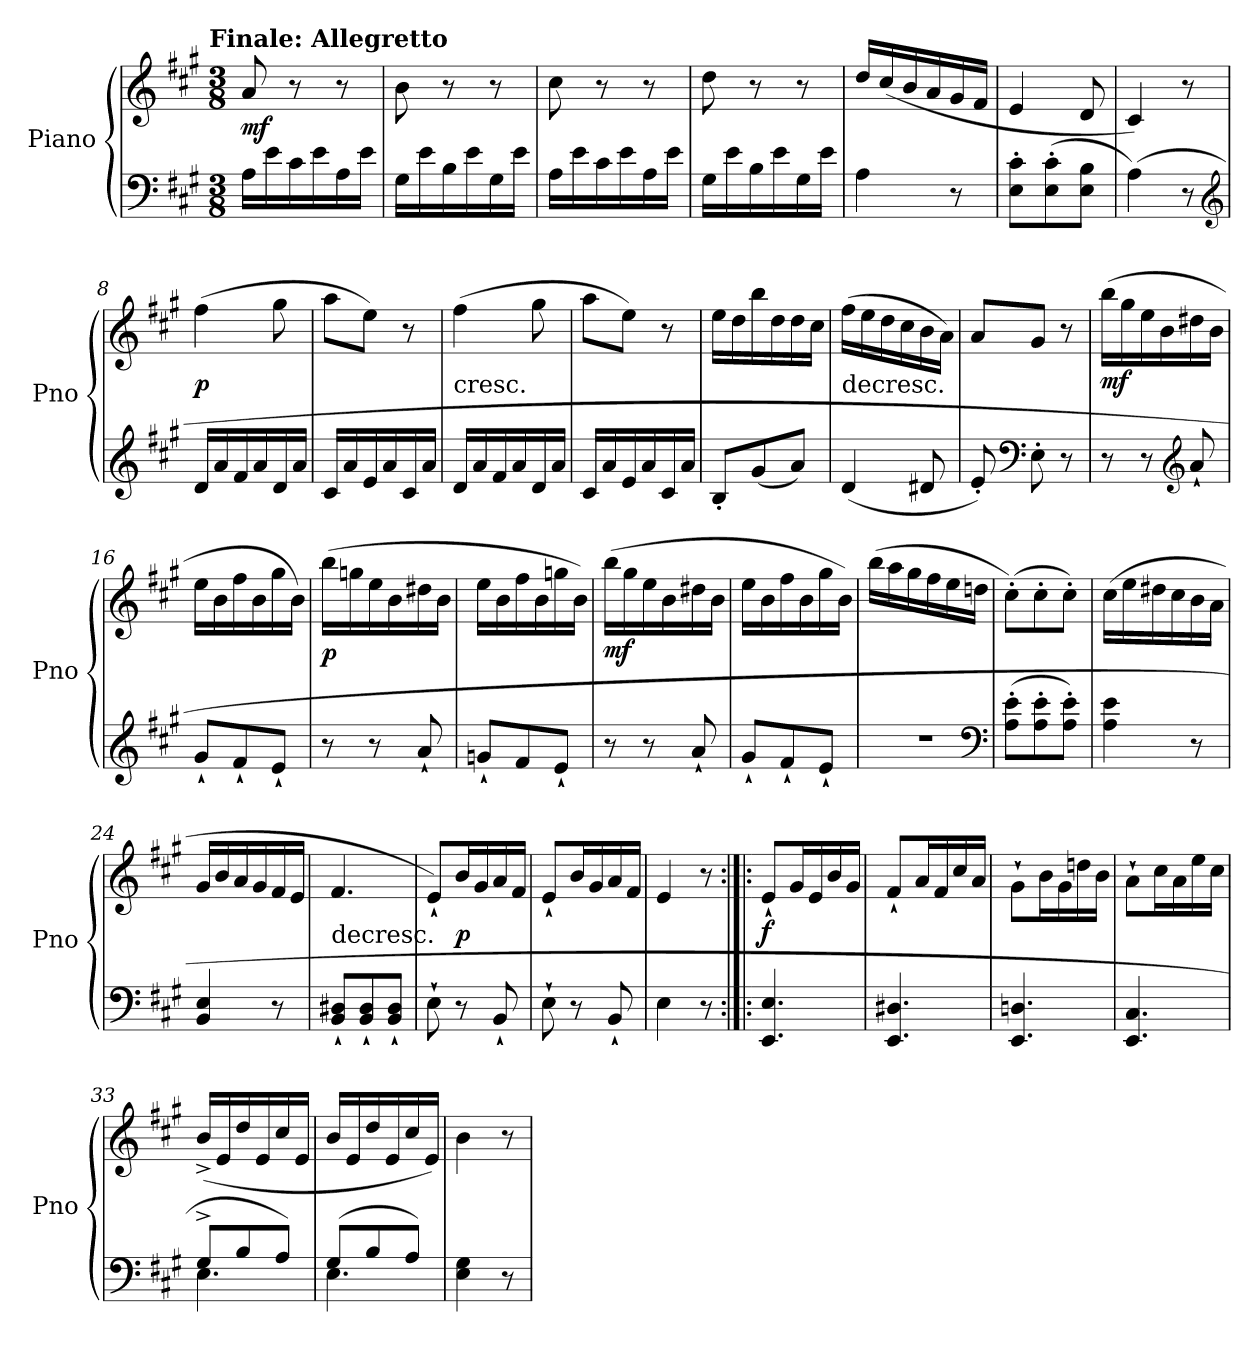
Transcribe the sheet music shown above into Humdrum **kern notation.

**kern	**kern	**dynam
*part1	*part1	*part1
*staff2	*staff1	*staff1/2
*I"Piano	*	*
*I'Pno	*	*
*clefF4	*clefG2	*
*k[f#c#g#]	*k[f#c#g#]	*
*A:	*A:	*
!!LO:TX:omd:t=Finale&colon; Allegretto
*M3/8	*M3/8	*
*MM112	*MM112	*
=1	=1	=1
16A\LL	8a/	mf
16e\	.	.
16c#\	8r	.
16e\	.	.
16A\	8r	.
16e\JJ	.	.
=2	=2	=2
16G#\LL	8b\	.
16e\	.	.
16B\	8r	.
16e\	.	.
16G#\	8r	.
16e\JJ	.	.
=3	=3	=3
16A\LL	8cc#\	.
16e\	.	.
16c#\	8r	.
16e\	.	.
16A\	8r	.
16e\JJ	.	.
=4	=4	=4
16G#\LL	8dd\	.
16e\	.	.
16B\	8r	.
16e\	.	.
16G#\	8r	.
16e\JJ	.	.
=5	=5	=5
4A\	16dd/LL	.
.	(16cc#/	.
.	16b/	.
.	16a/	.
8r	16g#/	.
.	16f#/JJ	.
=6	=6	=6
8E'\ 8c#'\L	4e/	.
(8E'\ 8c#'\	.	.
8E\ 8B\J	8d/	.
=7	=7	=7
(4A\)	4c#/)	.
8r	8r	.
*clefG2	*	*
=8	=8	=8
16d/LL	(4ff#\	p
16a/	.	.
16f#/	.	.
16a/	.	.
16d/	8gg#\	.
16a/JJ	.	.
=9	=9	=9
16c#/LL	8aa\L	.
16a/	.	.
16e/	8ee\J)	.
16a/	.	.
16c#/	8r	.
16a/JJ	.	.
=10	=10	=10
!	!LO:TX:c:t=cresc.	!
16d/LL	(4ff#\	.
16a/	.	.
16f#/	.	.
16a/	.	.
16d/	8gg#\	.
16a/JJ	.	.
=11	=11	=11
16c#/LL	8aa\L	.
16a/	.	.
16e/	8ee\J)	.
16a/	.	.
16c#/	8r	.
16a/JJ	.	.
=12	=12	=12
8B'/L	16ee\LL	.
.	16dd\	.
(8g#/	16bb\	.
.	16dd\	.
8a/J)	16dd\	.
.	16cc#\JJ	.
=13	=13	=13
!	!LO:TX:c:t=decresc.	!
(4d/	(16ff#\LL	.
.	16ee\	.
.	16dd\	.
.	16cc#\	.
8d#X/	16b\	.
.	16a\JJ)	.
=14	=14	=14
8e'/)	8a/L	.
*clefF4	*	*
8E'\	8g#/J	.
8r	8r	.
=15	=15	=15
8r	(16bb\LL	mf
.	16gg#\	.
8r	16ee\	.
.	16b\	.
*clefG2	*	*
8a`/	16dd#X\	.
.	16b\JJ	.
=16	=16	=16
8g#`/L	16ee\LL	.
.	16b\	.
8f#`/	16ff#\	.
.	16b\	.
8e`/J	16gg#\	.
.	16b\JJ)	.
=17	=17	=17
8r	(16bb\LL	p
.	16ggn\	.
8r	16ee\	.
.	16b\	.
8a`/	16dd#X\	.
.	16b\JJ	.
=18	=18	=18
8gn`/L	16ee\LL	.
.	16b\	.
8f#/	16ff#\	.
.	16b\	.
8e`/J	16ggn\	.
.	16b\JJ)	.
=19	=19	=19
8r	(16bb\LL	mf
.	16gg#\	.
8r	16ee\	.
.	16b\	.
8a`/	16dd#X\	.
.	16b\JJ	.
=20	=20	=20
8g#`/L	16ee\LL	.
.	16b\	.
8f#`/	16ff#\	.
.	16b\	.
8e`/J	16gg#\	.
.	16b\JJ)	.
=21	=21	=21
4.r	(16bb\LL	.
.	16aa\	.
.	16gg#\	.
.	16ff#\	.
.	16ee\	.
.	16ddn\JJ	.
*clefF4	*	*
=22	=22	=22
(8A'\ 8e'\L	(8cc#'\L)	.
8A'\ 8e'\	8cc#'\	.
8A'\ 8e'\J)	8cc#'\J)	.
=23	=23	=23
4A\ 4e\	(16cc#\LL	.
.	16ee\	.
.	16dd#X\	.
.	16cc#\	.
8r	16b\	.
.	16a\JJ	.
=24	=24	=24
4BB/ 4E/	16g#/LL	.
.	16b/	.
.	16a/	.
.	16g#/	.
8r	16f#/	.
.	16e/JJ	.
=25	=25	=25
!	!LO:TX:c:t=decresc.	!
8BB`/ 8D#X`/L	4.f#/	.
8BB`/ 8D#`/	.	.
8BB`/ 8D#`/J	.	.
=26	=26	=26
8E`\	8e`/L)	.
8r	16b/L	p
.	16g#/	.
8BB`/	16a/	.
.	16f#/JJ	.
=27	=27	=27
8E`\	8e`/L	.
8r	16b/L	.
.	16g#/	.
8BB`/	16a/	.
.	16f#/JJ	.
=28	=28	=28
4E\	4e/	.
8r	8r	.
=29:|!|:	=29:|!|:	=29:|!|:
4.EE/ 4.E/	8e`/L	f
.	16g#/L	.
.	16e/	.
.	16b/	.
.	16g#/JJ	.
=30	=30	=30
4.EE/ 4.D#X/	8f#`/L	.
.	16a/L	.
.	16f#/	.
.	16cc#/	.
.	16a/JJ	.
=31	=31	=31
4.EE/ 4.Dn/	8g#`\L	.
.	16b\L	.
.	16g#\	.
.	16ddn\	.
.	16b\JJ	.
=32	=32	=32
4.EE/ 4.C#/	8a`\L	.
.	16cc#\L	.
.	16a\	.
.	16ee\	.
.	16cc#\JJ	.
=33	=33	=33
*^	*	*
8G#^/L	4.E\	(16b^/LL	.
.	.	16e/	.
8B/	.	16dd/	.
.	.	16e/	.
8A/J)	.	16cc#/	.
.	.	16e/JJ	.
=34	=34	=34	=34
(8G#/L	4.E\	16b/LL	.
.	.	16e/	.
8B/	.	16dd/	.
.	.	16e/	.
8A/J)	.	16cc#/	.
.	.	16e/JJ)	.
*v	*v	*	*
=35	=35	=35
4E\ 4G#\	4b\	.
8r	8r	.
=	=	=
*-	*-	*-
